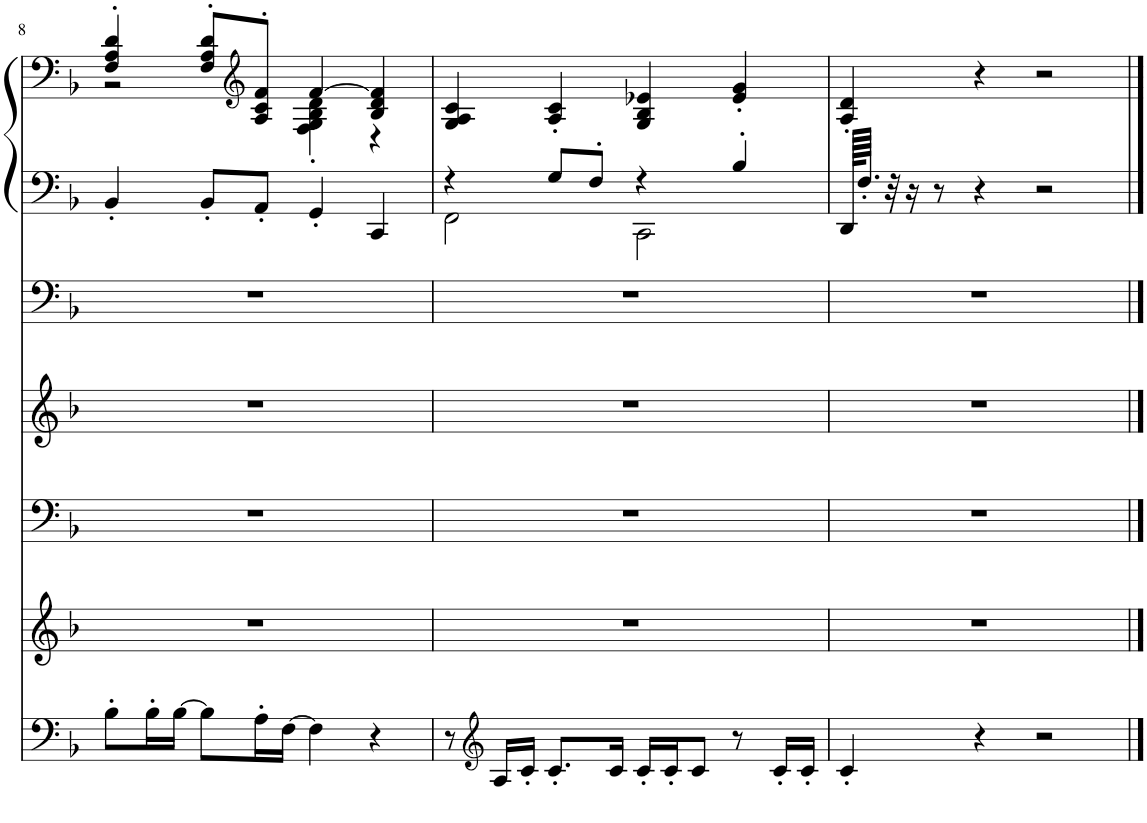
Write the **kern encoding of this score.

**kern	**kern	**kern	**kern	**kern	**kern	**kern
*part6	*part5	*part4	*part3	*part2	*part1	*part1
*staff7	*staff6	*staff5	*staff4	*staff3	*staff2	*staff1
*I"Calliope	*I"Nylon Gtr.	*I"Strings 1	*I"Strings 1	*I"Strings 2	*I"E.Piano	*
*	*	*I'Str	*I'Str	*I'Str	*I'E.Pno	*
!!LO:PB:g=z
*clefF4	*clefG2	*clefF4	*clefG2	*clefF4	*clefF4	*clefF4
*k[b-]	*k[b-]	*k[b-]	*k[b-]	*k[b-]	*k[b-]	*k[b-]
*M4/4	*M4/4	*M4/4	*M4/4	*M4/4	*M4/4	*M4/4
=8	=8	=8	=8	=8	=8	=8
*	*	*	*	*	*	*^
8B-'\L	1r	1r	1r	1r	4BB-'/	4F/' 4A/' 4d/'	2r
16B-'\L	.	.	.	.	.	.	.
[16B-\JJ	.	.	.	.	.	.	.
8B-\L]	.	.	.	.	8BB-'/L	8F/' 8A/' 8d/'L	.
*	*	*	*	*	*	*clefG2	*
16A'\L	.	.	.	.	8AA'/J	8A/' 8c/' 8f/'J	.
[16F\JJ	.	.	.	.	.	.	.
4F\]	.	.	.	.	4GG'/	[4f/	4F\' 4G\' 4B-\' 4d\'
4r	.	.	.	.	4CC/	4B-/ 4d/ 4f/]	4r
*	*	*	*	*	*	*v	*v
=9	=9	=9	=9	=9	=9	=9
*	*	*	*	*	*^	*
8r	1r	1r	1r	1r	4r	2FF\	4G/ 4A/ 4c/
*clefG2	*	*	*	*	*	*	*
16A/LL	.	.	.	.	.	.	.
16c'/JJ	.	.	.	.	.	.	.
8.c'/L	.	.	.	.	8G/L	.	4A/' 4c/'
.	.	.	.	.	8F'/J	.	.
16c/Jk	.	.	.	.	.	.	.
16c'/LL	.	.	.	.	4r	2CC\	4G/ 4B-/ 4e-X/
16c'/J	.	.	.	.	.	.	.
8c/J	.	.	.	.	.	.	.
8r	.	.	.	.	4B-'/	.	4e-/' 4g/'
16c'/LL	.	.	.	.	.	.	.
16c'/JJ	.	.	.	.	.	.	.
*	*	*	*	*	*v	*v	*
=10	=10	=10	=10	=10	=10	=10
4c'/	1r	1r	1r	1r	128DD/KLLLL	4A/' 4d/'
.	.	.	.	.	64.F'/JJJJ	.
.	.	.	.	.	32r	.
.	.	.	.	.	16r	.
.	.	.	.	.	8r	.
4r	.	.	.	.	4r	4r
2r	.	.	.	.	2r	2r
==	==	==	==	==	==	==
*-	*-	*-	*-	*-	*-	*-
